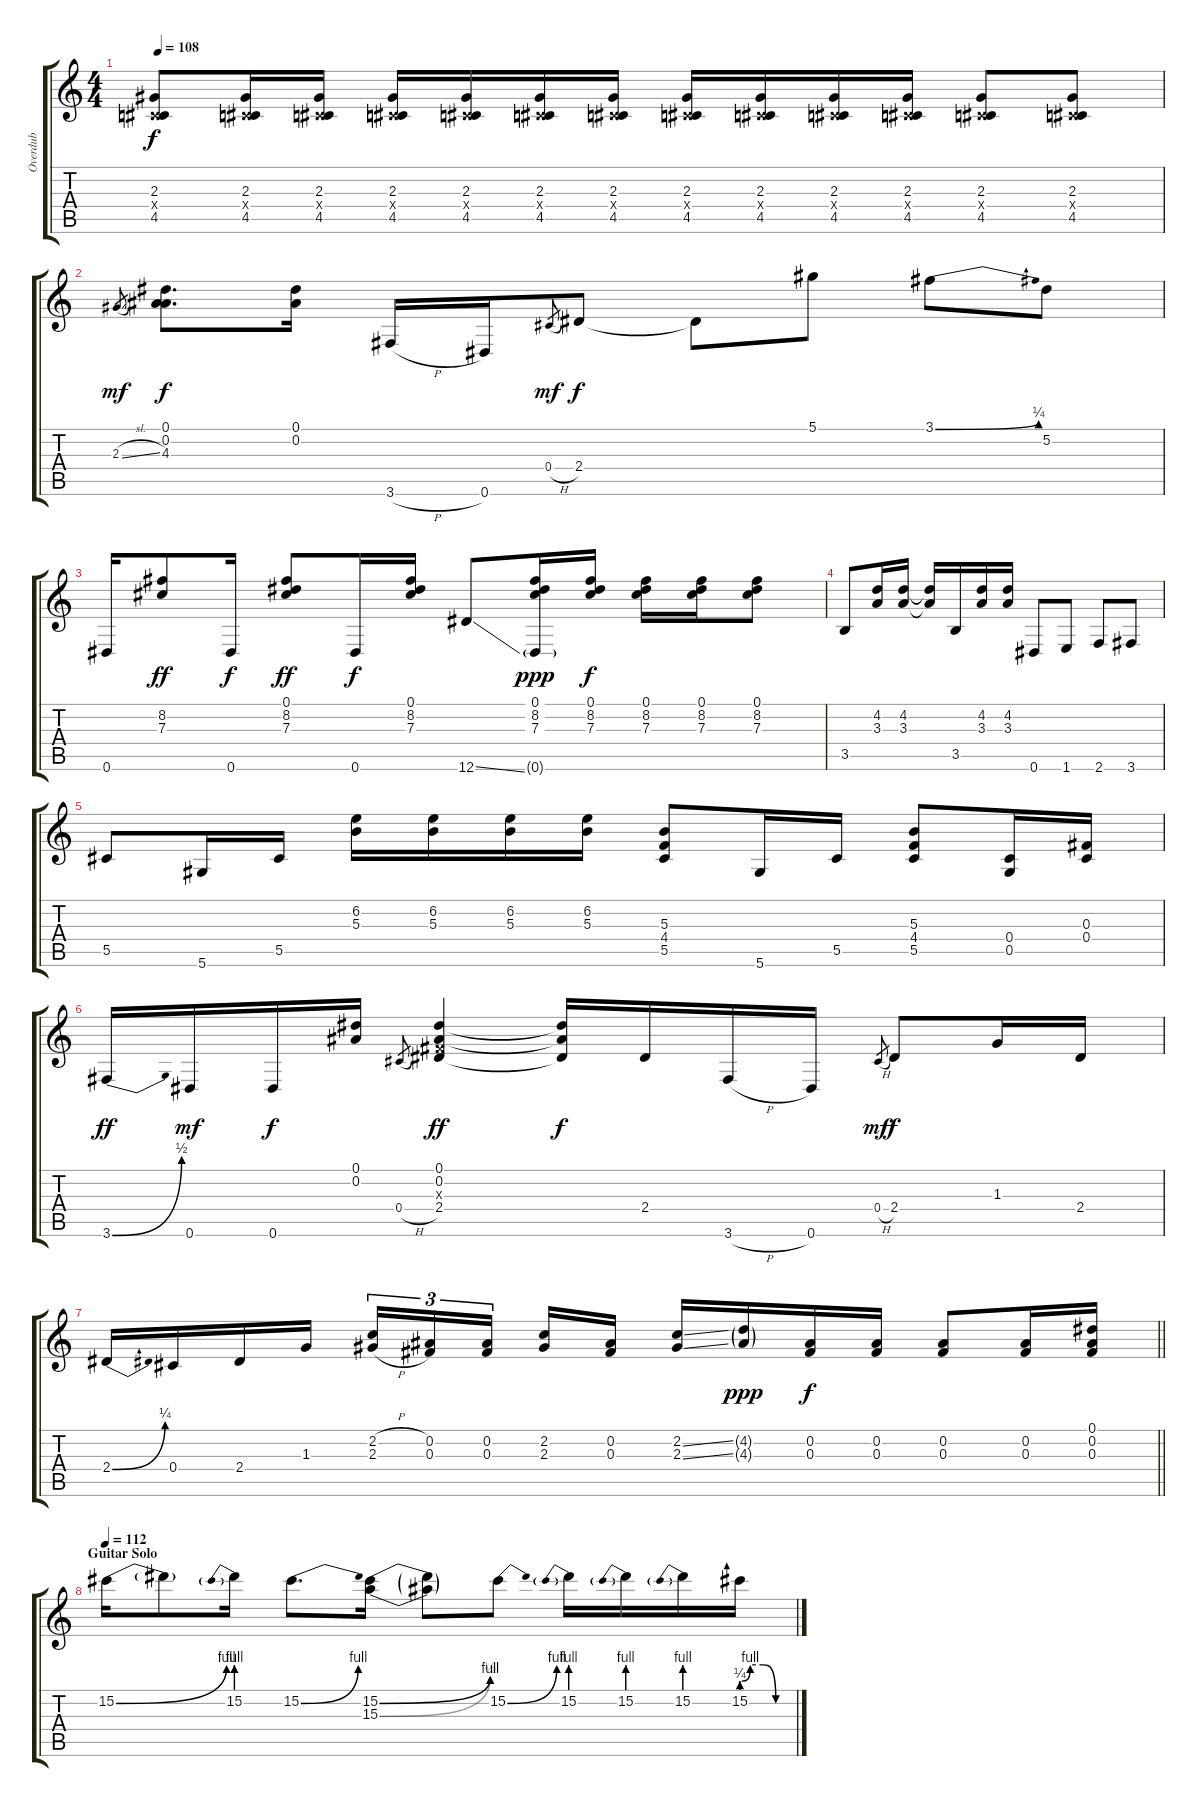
\track ("Overdub" "Overdub") {instrument fretlessbass}
\staff {score tabs}
\tuning (Eb4 Bb3 Gb3 Db3 Ab2 Eb2) {hide}
\ts (4 4)
\tempo 108
\clef g2
\ks c
(2.3 0.4{x} 4.5).8{dy f} (2.3 0.4{x} 4.5).16 (2.3 0.4{x} 4.5).16 (2.3 0.4{x} 4.5).16 (2.3 0.4{x} 4.5).16 (2.3 0.4{x} 4.5).16 (2.3 0.4{x} 4.5).16 (2.3 0.4{x} 4.5).16 (2.3 0.4{x} 4.5).16 (2.3 0.4{x} 4.5).16 (2.3 0.4{x} 4.5).16 (2.3 0.4{x} 4.5).8 (2.3 0.4{x} 4.5).8 |
2.3{sl}.8{gr dy mf} (0.1 0.2 4.3).8{d dy f} (0.1 0.2).16 3.6{h}.16 0.6.16 0.4{h}.8{gr dy mf} 2.4.8{dy f} 2.4{t}.8 5.1.8 3.1{be (bend 0 0 60 1)}.8 5.2.8 |
0.6.16 (8.2 7.3).8{dy ff} 0.6.16{dy f} (0.1 8.2 7.3).8{dy ff} 0.6.16{dy f} (0.1 8.2 7.3).16 12.6{ss}.8 (0.1 8.2 7.3 0.6{g}).16{dy ppp} (0.1 8.2 7.3).16{dy f} (0.1 8.2 7.3).16 (0.1 8.2 7.3).16 (0.1 8.2 7.3).8 |
3.5.8 (4.2 3.3).16 (4.2 3.3).16 (4.2{t} 3.3{t}).16 3.5.16 (4.2 3.3).16 (4.2 3.3).16 0.6.8 1.6.8 2.6.8 3.6.8 |
5.5.8 5.6.16 5.5.16 (6.2 5.3).16 (6.2 5.3).16 (6.2 5.3).16 (6.2 5.3).16 (5.3 4.4 5.5).8 5.6.16 5.5.16 (5.3 4.4 5.5).8 (0.4 0.5).16 (0.3 0.4).16 |
3.6{be (bend 0 0 60 2)}.16{dy ff} 0.6.16{dy mf} 0.6.16{dy f} (0.1 0.2).16 0.4{h}.8{gr} (0.1 0.2 0.3{x} 2.4).4{dy ff} (0.1{t} 0.2{t} 2.4{t}).16{dy f} 2.4.16 3.6{h}.16 0.6.16 0.4{h}.8{gr dy mf} 2.4.8{dy f} 1.3.16 2.4.16 |
\barLineRight lightlight
2.4{be (bend 0 0 60 1)}.16 0.4.16 2.4.16 1.3.16 (2.2{h} 2.3{h}).16{tu (3 2)} (0.2 0.3).16{tu (3 2)} (0.2 0.3).16{tu (3 2)} (2.2 2.3).16 (0.2 0.3).16 (2.2{ss} 2.3{ss}).16 (4.2{g} 4.3{g}).16{dy ppp} (0.2 0.3).16{dy f} (0.2 0.3).16 (0.2 0.3).8 (0.2 0.3).16 (0.1 0.2 0.3).16 |
\section ("" "Guitar Solo")
\tempo 112
15.2{be (bend 0 0 60 4)}.16 15.2{t}.8 15.2{be (prebend 0 4 60 4)}.16 15.2{be (bend 0 0 60 4)}.8{d} (15.2{be (bend 0 0 60 4)} 15.3{be (bend 0 0 60 2)}).16 (15.2{t} 15.3{t}).8 15.2{be (bend 0 0 60 4)}.8 15.2{be (prebend 0 4 60 4)}.16 15.2{be (prebend 0 4 60 4)}.16 15.2{be (prebend 0 4 60 4)}.16 15.2{be (custom 0 1 10 4 25 4 40 0 60 0)}.16
